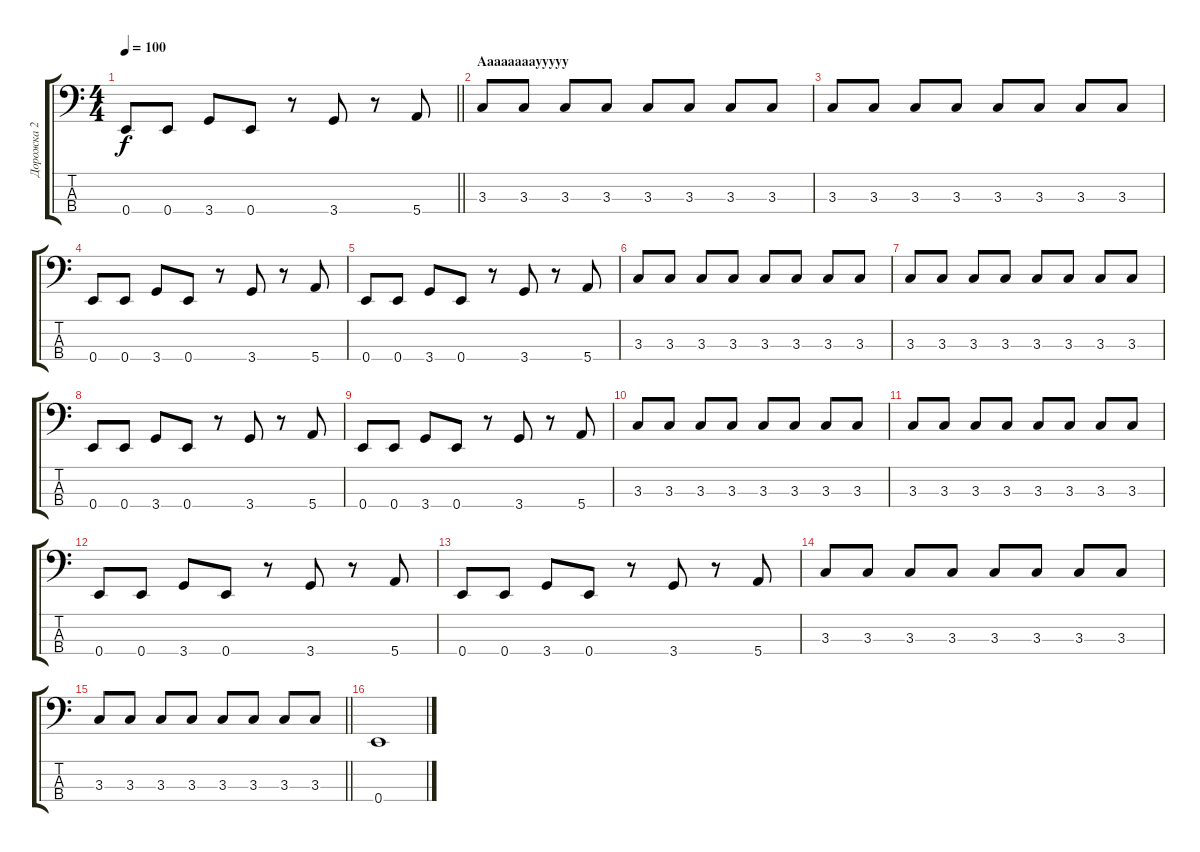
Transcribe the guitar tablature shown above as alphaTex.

\track ("Дорожка 2" "Дорожка 2") {instrument electricbassfinger}
\staff {score tabs}
\tuning (G2 D2 A1 E1) {hide}
\ts (4 4)
\tempo 100
\clef f4
\barLineRight lightlight
\ks c
0.4.8{dy f} 0.4.8 3.4.8 0.4.8 r.8 3.4.8 r.8 5.4.8 |
\section ("" "Ааааааааууууу")
3.3.8 3.3.8 3.3.8 3.3.8 3.3.8 3.3.8 3.3.8 3.3.8 |
3.3.8 3.3.8 3.3.8 3.3.8 3.3.8 3.3.8 3.3.8 3.3.8 |
0.4.8 0.4.8 3.4.8 0.4.8 r.8 3.4.8 r.8 5.4.8 |
0.4.8 0.4.8 3.4.8 0.4.8 r.8 3.4.8 r.8 5.4.8 |
3.3.8 3.3.8 3.3.8 3.3.8 3.3.8 3.3.8 3.3.8 3.3.8 |
3.3.8 3.3.8 3.3.8 3.3.8 3.3.8 3.3.8 3.3.8 3.3.8 |
0.4.8 0.4.8 3.4.8 0.4.8 r.8 3.4.8 r.8 5.4.8 |
0.4.8 0.4.8 3.4.8 0.4.8 r.8 3.4.8 r.8 5.4.8 |
3.3.8 3.3.8 3.3.8 3.3.8 3.3.8 3.3.8 3.3.8 3.3.8 |
3.3.8 3.3.8 3.3.8 3.3.8 3.3.8 3.3.8 3.3.8 3.3.8 |
0.4.8 0.4.8 3.4.8 0.4.8 r.8 3.4.8 r.8 5.4.8 |
0.4.8 0.4.8 3.4.8 0.4.8 r.8 3.4.8 r.8 5.4.8 |
3.3.8 3.3.8 3.3.8 3.3.8 3.3.8 3.3.8 3.3.8 3.3.8 |
\barLineRight lightlight
3.3.8 3.3.8 3.3.8 3.3.8 3.3.8 3.3.8 3.3.8 3.3.8 |
0.4.1
